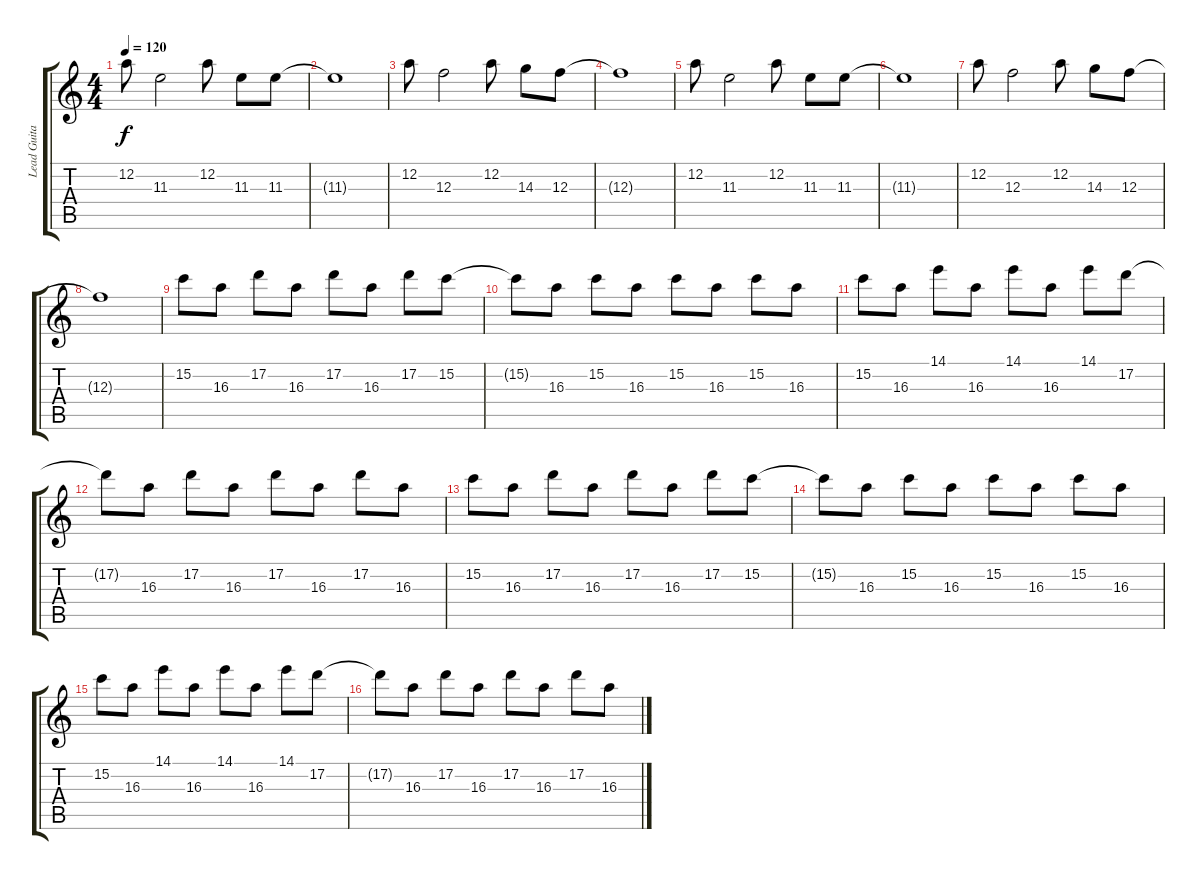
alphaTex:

\track ("Lead Guitar " "Lead Guita") {instrument overdrivenguitar}
\staff {score tabs}
\tuning (D4 A3 F3 C3 G2 D2) {hide}
\ts (4 4)
\tempo 120
\clef g2
\ks c
12.2.8{dy f} 11.3.2 12.2.8 11.3.8 11.3.8 |
11.3{t}.1 |
12.2.8 12.3.2 12.2.8 14.3.8 12.3.8 |
12.3{t}.1 |
12.2.8 11.3.2 12.2.8 11.3.8 11.3.8 |
11.3{t}.1 |
12.2.8 12.3.2 12.2.8 14.3.8 12.3.8 |
12.3{t}.1 |
15.2.8{volume 8 instrument overdrivenguitar} 16.3.8 17.2.8 16.3.8 17.2.8 16.3.8 17.2.8 15.2.8 |
15.2{t}.8 16.3.8 15.2.8 16.3.8 15.2.8 16.3.8 15.2.8 16.3.8 |
15.2.8 16.3.8 14.1.8 16.3.8 14.1.8 16.3.8 14.1.8 17.2.8 |
17.2{t}.8 16.3.8 17.2.8 16.3.8 17.2.8 16.3.8 17.2.8 16.3.8 |
15.2.8 16.3.8 17.2.8 16.3.8 17.2.8 16.3.8 17.2.8 15.2.8 |
15.2{t}.8 16.3.8 15.2.8 16.3.8 15.2.8 16.3.8 15.2.8 16.3.8 |
15.2.8 16.3.8 14.1.8 16.3.8 14.1.8 16.3.8 14.1.8 17.2.8 |
17.2{t}.8 16.3.8 17.2.8 16.3.8 17.2.8 16.3.8 17.2.8 16.3.8
